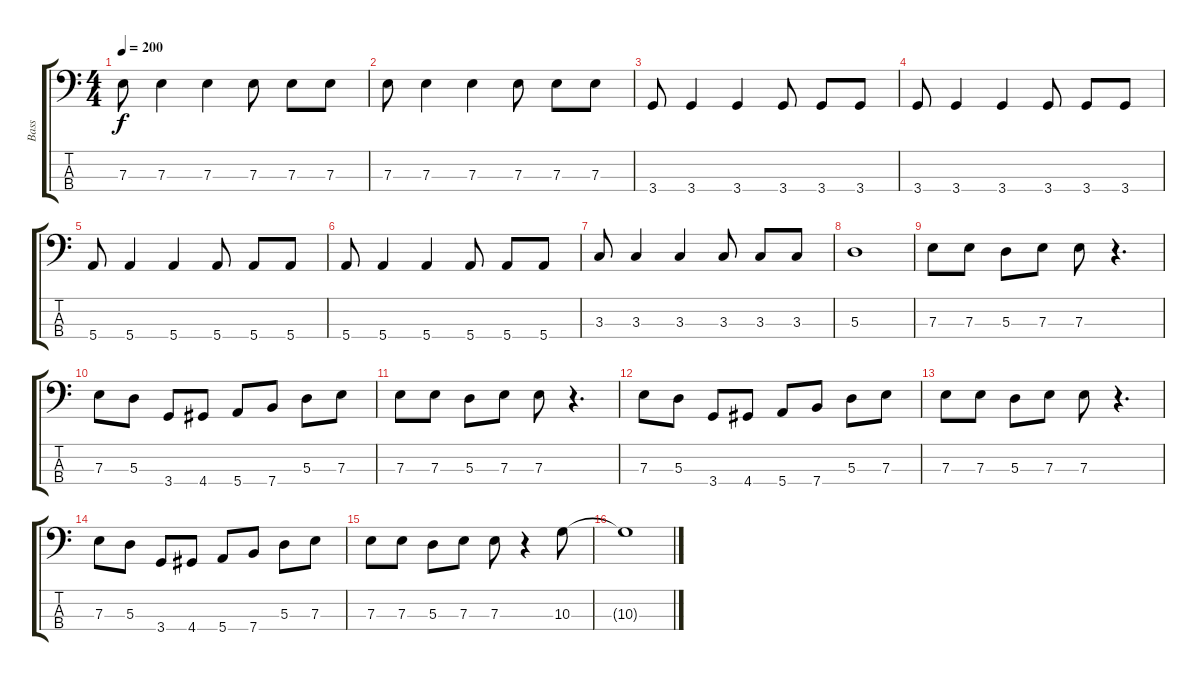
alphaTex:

\track ("Bass" "Bass") {instrument electricbasspick}
\staff {score tabs}
\tuning (G2 D2 A1 E1) {hide}
\ts (4 4)
\tempo 200
\clef f4
\ks c
7.3.8{dy f} 7.3.4 7.3.4 7.3.8 7.3.8 7.3.8 |
7.3.8 7.3.4 7.3.4 7.3.8 7.3.8 7.3.8 |
3.4.8 3.4.4 3.4.4 3.4.8 3.4.8 3.4.8 |
3.4.8 3.4.4 3.4.4 3.4.8 3.4.8 3.4.8 |
5.4.8 5.4.4 5.4.4 5.4.8 5.4.8 5.4.8 |
5.4.8 5.4.4 5.4.4 5.4.8 5.4.8 5.4.8 |
3.3.8 3.3.4 3.3.4 3.3.8 3.3.8 3.3.8 |
5.3.1 |
7.3.8 7.3.8 5.3.8 7.3.8 7.3.8 r.4{d} |
7.3.8 5.3.8 3.4.8 4.4.8 5.4.8 7.4.8 5.3.8 7.3.8 |
7.3.8 7.3.8 5.3.8 7.3.8 7.3.8 r.4{d} |
7.3.8 5.3.8 3.4.8 4.4.8 5.4.8 7.4.8 5.3.8 7.3.8 |
7.3.8 7.3.8 5.3.8 7.3.8 7.3.8 r.4{d} |
7.3.8 5.3.8 3.4.8 4.4.8 5.4.8 7.4.8 5.3.8 7.3.8 |
7.3.8 7.3.8 5.3.8 7.3.8 7.3.8 r.4 10.3.8 |
10.3{t}.1
